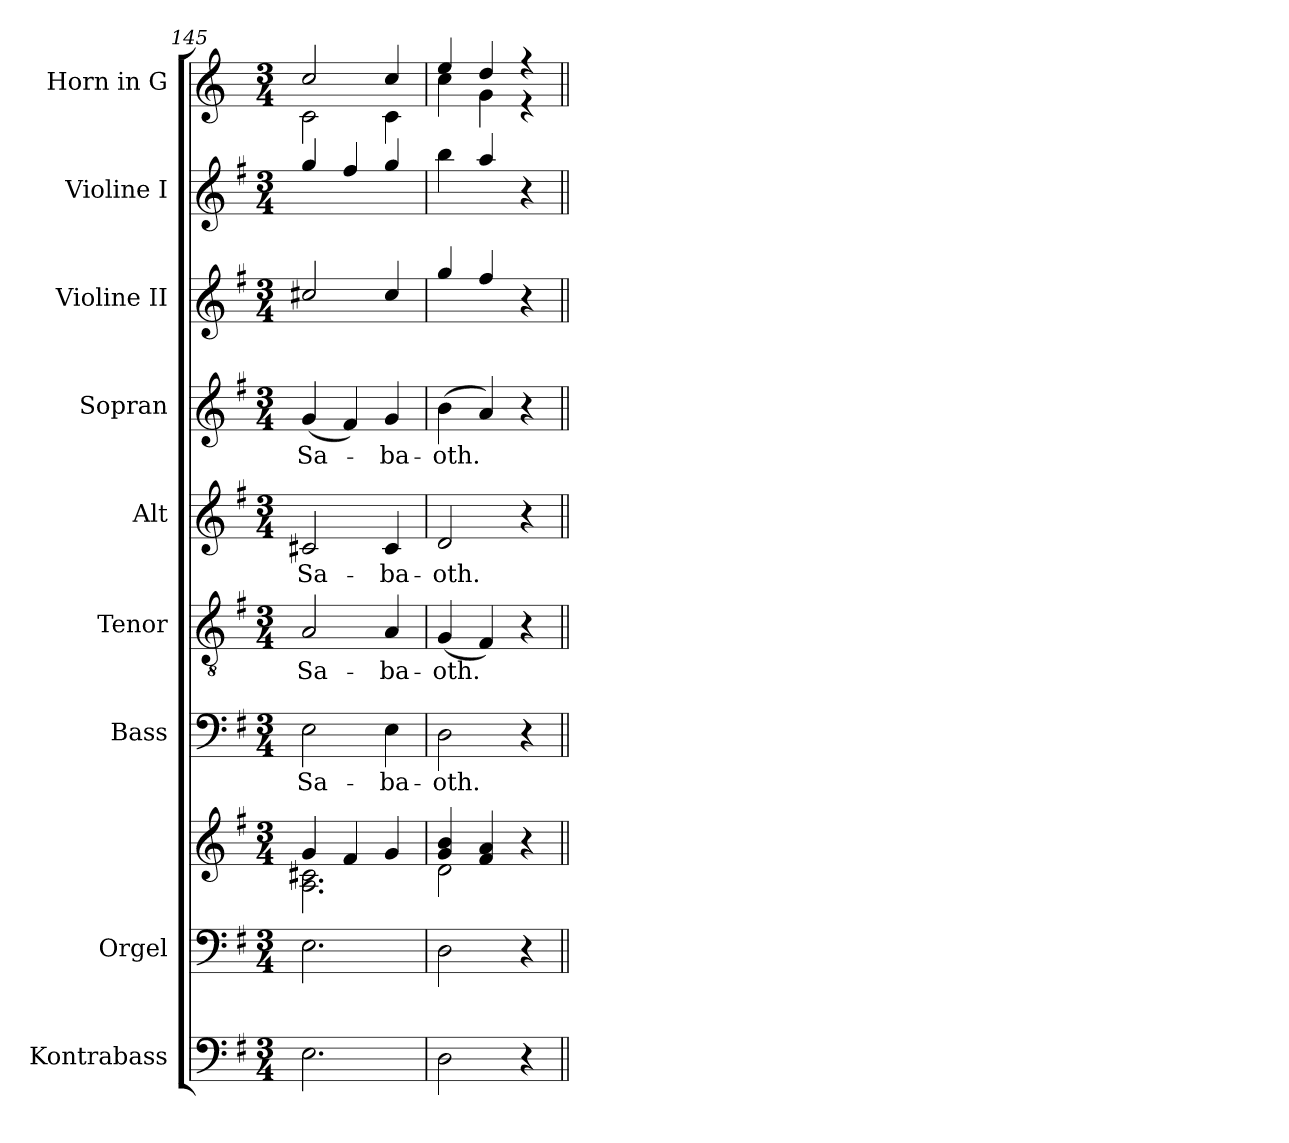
**kern	**kern	**kern	**kern	**text	**kern	**text	**kern	**text	**kern	**text	**kern	**kern	**kern
*part9	*part8	*part8	*part7	*part7	*part6	*part6	*part5	*part5	*part4	*part4	*part3	*part2	*part1
*staff10	*staff9	*staff8	*staff7	*staff7	*staff6	*staff6	*staff5	*staff5	*staff4	*staff4	*staff3	*staff2	*staff1
*I"Kontrabass	*I"Orgel	*	*I"Bass	*	*I"Tenor	*	*I"Alt	*	*I"Sopran	*	*I"Violine II	*I"Violine I	*I"Horn in G
*I'Kb.	*I'Org.	*	*I'B	*	*I'T	*	*I'A	*	*I'S	*	*I'Vl. II	*I'Vl. I	*I'Hrn.
*clefF4	*clefF4	*clefG2	*clefF4	*	*clefGv2	*	*clefG2	*	*clefG2	*	*clefG2	*clefG2	*clefG2
*ITrd7c12	*	*	*	*	*	*	*	*	*	*	*ITrd7c12	*ITrd7c12	*ITrd3c5
*k[f#]	*k[f#]	*k[f#]	*k[f#]	*	*k[f#]	*	*k[f#]	*	*k[f#]	*	*k[f#]	*k[f#]	*k[f#]
*G:	*G:	*G:	*G:	*	*G:	*	*G:	*	*G:	*	*G:	*G:	*G:
*M3/4	*M3/4	*M3/4	*M3/4	*	*M3/4	*	*M3/4	*	*M3/4	*	*M3/4	*M3/4	*M3/4
=145	=145	=145	=145	=145	=145	=145	=145	=145	=145	=145	=145	=145	=145
*	*	*^	*	*	*	*	*	*	*	*	*	*	*
!	!	!	!	!	!LO:LY:b	!	!LO:LY:b	!	!LO:LY:b	!	!LO:LY:b	!	!	!
*	*	*	*	*	*	*	*	*	*	*	*	*	*	*^
2.EE\	2.E\	4g/	2.A\ 2.c#X\	2E\	Sa-	2A/	Sa-	2c#X/	Sa-	(<4g/	Sa-	2c#X/	4g/	2g/	2G\
.	.	4f#/	.	.	.	.	.	.	.	4f#/)	.	.	4f#/	.	.
!	!	!	!	!	!LO:LY:b	!	!LO:LY:b	!	!LO:LY:b	!	!LO:LY:b	!	!	!	!
.	.	4g/	.	4E\	-ba-	4A/	-ba-	4c#/	-ba-	4g/	-ba-	4c#/	4g/	4g/	4G\
=146	=146	=146	=146	=146	=146	=146	=146	=146	=146	=146	=146	=146	=146	=146	=146
!	!	!	!	!	!LO:LY:b	!	!LO:LY:b	!	!LO:LY:b	!	!LO:LY:b	!	!	!	!
2DD\	2D\	4g/ 4b/	2d\	2D\	-oth.	(<4G/	-oth.	2d/	-oth.	(>4b\	-oth.	4g/	4b\	4b/	4g\
.	.	4f#/ 4a/	.	.	.	4F#/)	.	.	.	4a/)	.	4f#/	4a/	4a/	4d\
4r	4r	4r	4ryy	4r	.	4r	.	4r	.	4r	.	4r	4r	4r	4r
*	*	*v	*v	*	*	*	*	*	*	*	*	*	*	*v	*v
=||	=||	=||	=||	=||	=||	=||	=||	=||	=||	=||	=||	=||	=||
*-	*-	*-	*-	*-	*-	*-	*-	*-	*-	*-	*-	*-	*-
